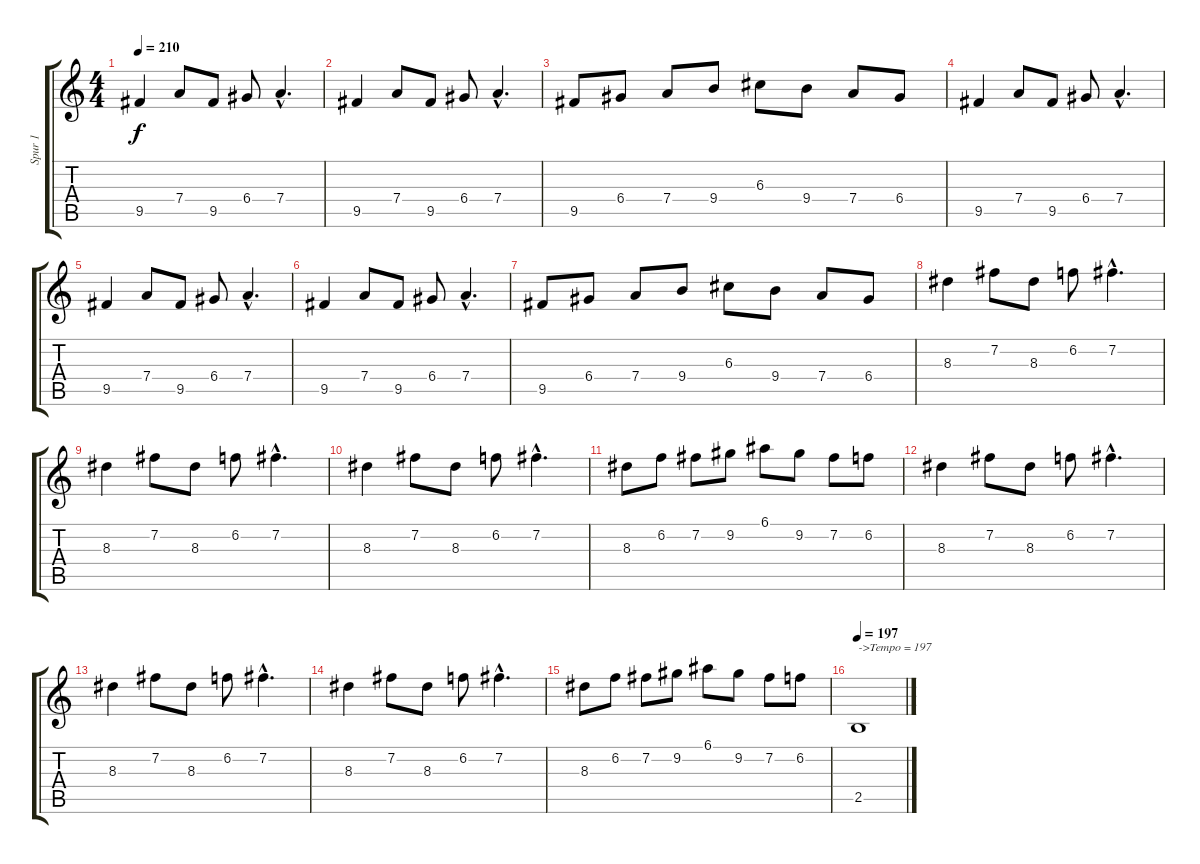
\track ("Spur 1" "Spur 1") {instrument distortionguitar}
\staff {score tabs}
\tuning (E4 B3 G3 D3 A2 E2) {hide}
\ts (4 4)
\tempo 210
\clef g2
\ks c
9.5.4{dy f} 7.4.8 9.5.8 6.4.8 7.4{hac}.4{d} |
9.5.4 7.4.8 9.5.8 6.4.8 7.4{hac}.4{d} |
9.5.8 6.4.8 7.4.8 9.4.8 6.3.8 9.4.8 7.4.8 6.4.8 |
9.5.4 7.4.8 9.5.8 6.4.8 7.4{hac}.4{d} |
9.5.4 7.4.8 9.5.8 6.4.8 7.4{hac}.4{d} |
9.5.4 7.4.8 9.5.8 6.4.8 7.4{hac}.4{d} |
9.5.8 6.4.8 7.4.8 9.4.8 6.3.8 9.4.8 7.4.8 6.4.8 |
8.3.4 7.2.8 8.3.8 6.2.8 7.2{hac}.4{d} |
8.3.4 7.2.8 8.3.8 6.2.8 7.2{hac}.4{d} |
8.3.4 7.2.8 8.3.8 6.2.8 7.2{hac}.4{d} |
8.3.8 6.2.8 7.2.8 9.2.8 6.1.8 9.2.8 7.2.8 6.2.8 |
8.3.4 7.2.8 8.3.8 6.2.8 7.2{hac}.4{d} |
8.3.4 7.2.8 8.3.8 6.2.8 7.2{hac}.4{d} |
8.3.4 7.2.8 8.3.8 6.2.8 7.2{hac}.4{d} |
8.3.8 6.2.8 7.2.8 9.2.8 6.1.8 9.2.8 7.2.8 6.2.8 |
\tempo 197
2.5.1{txt "->Tempo = 197"}
